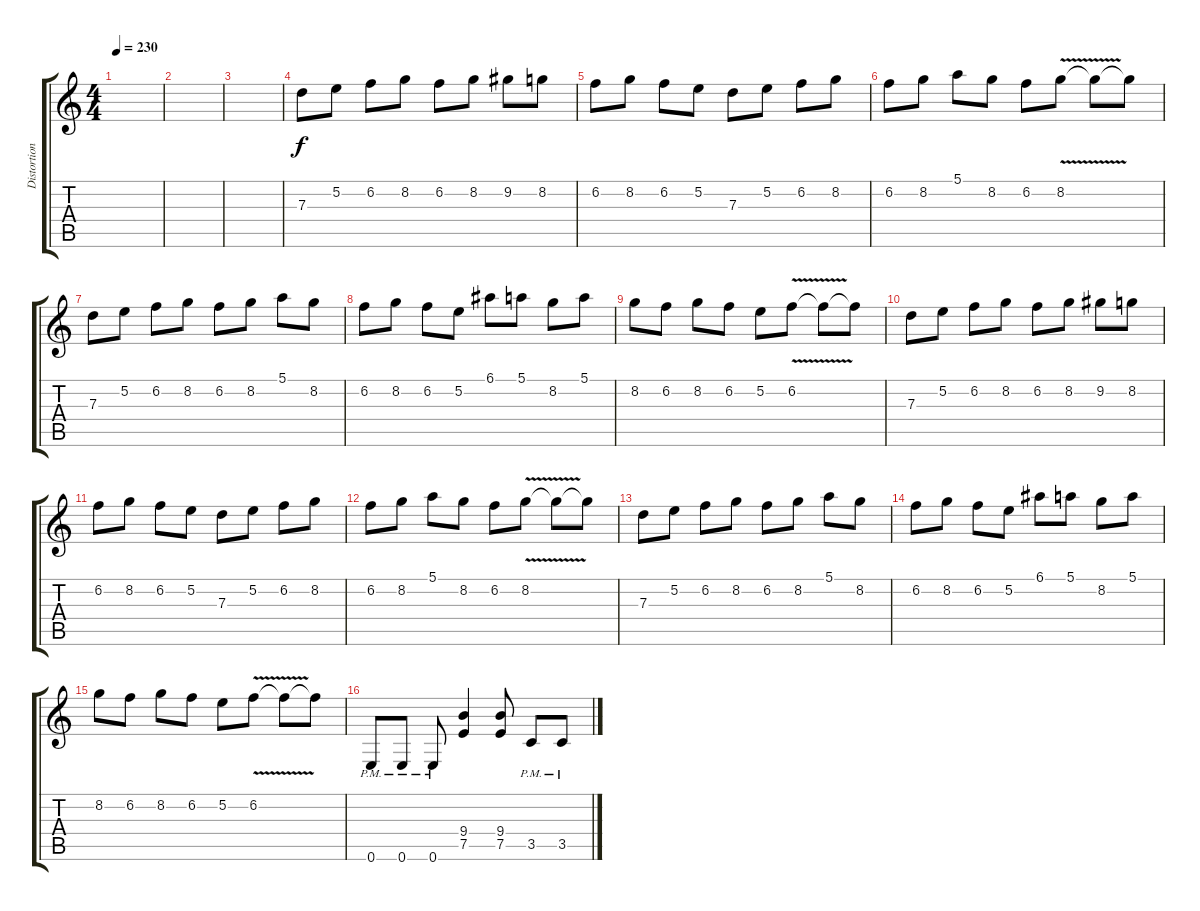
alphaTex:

\track ("Distortion 1" "Distortion") {instrument distortionguitar}
\staff {score tabs}
\tuning (E4 B3 G3 D3 A2 E2) {hide}
\ts (4 4)
\tempo 230
\clef g2
\ks c
|
|
|
7.3.8 5.2.8 6.2.8 8.2.8 6.2.8 8.2.8 9.2.8 8.2.8 |
6.2.8 8.2.8 6.2.8 5.2.8 7.3.8 5.2.8 6.2.8 8.2.8 |
6.2.8 8.2.8 5.1.8 8.2.8 6.2.8 8.2{v}.8 8.2{t}.8 8.2{t}.8 |
7.3.8 5.2.8 6.2.8 8.2.8 6.2.8 8.2.8 5.1.8 8.2.8 |
6.2.8 8.2.8 6.2.8 5.2.8 6.1.8 5.1.8 8.2.8 5.1.8 |
8.2.8 6.2.8 8.2.8 6.2.8 5.2.8 6.2{v}.8 6.2{t}.8 6.2{t}.8 |
7.3.8 5.2.8 6.2.8 8.2.8 6.2.8 8.2.8 9.2.8 8.2.8 |
6.2.8 8.2.8 6.2.8 5.2.8 7.3.8 5.2.8 6.2.8 8.2.8 |
6.2.8 8.2.8 5.1.8 8.2.8 6.2.8 8.2{v}.8 8.2{t}.8 8.2{t}.8 |
7.3.8 5.2.8 6.2.8 8.2.8 6.2.8 8.2.8 5.1.8 8.2.8 |
6.2.8 8.2.8 6.2.8 5.2.8 6.1.8 5.1.8 8.2.8 5.1.8 |
8.2.8 6.2.8 8.2.8 6.2.8 5.2.8 6.2{v}.8 6.2{t}.8 6.2{t}.8 |
0.6{pm}.8 0.6{pm}.8 0.6{pm}.8 (9.4 7.5).4 (9.4 7.5).8 3.5{pm}.8 3.5{pm}.8
